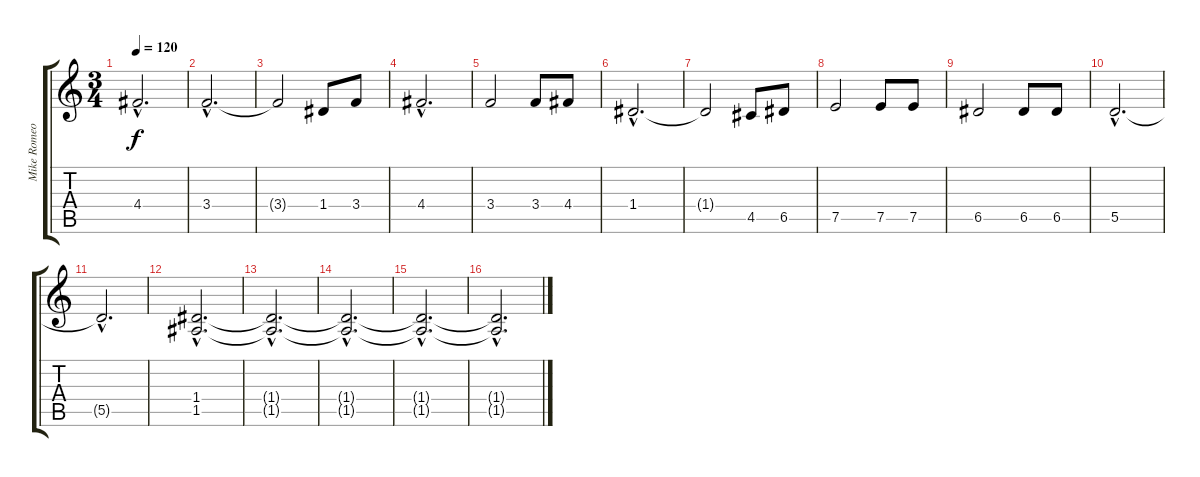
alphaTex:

\track ("Mike Romeo (E-Guitar)" "Mike Romeo") {instrument distortionguitar}
\staff {score tabs}
\tuning (E4 B3 G3 D3 A2 E2) {hide}
\ts (3 4)
\tempo 120
\clef g2
\ks c
4.4{hac}.2{d dy f} |
3.4{hac}.2{d} |
3.4{t}.2 1.4.8 3.4.8 |
4.4{hac}.2{d} |
3.4.2 3.4.8 4.4.8 |
1.4{hac}.2{d} |
1.4{t}.2 4.5.8 6.5.8 |
7.5.2 7.5.8 7.5.8 |
6.5.2 6.5.8 6.5.8 |
5.5{hac}.2{d} |
5.5{hac t}.2{d} |
(1.4{hac} 1.5{hac}).2{d volume 11} |
(1.4{hac t} 1.5{hac t}).2{d} |
(1.4{hac t} 1.5{hac t}).2{d} |
(1.4{hac t} 1.5{hac t}).2{d} |
(1.4{hac t} 1.5{hac t}).2{d}
